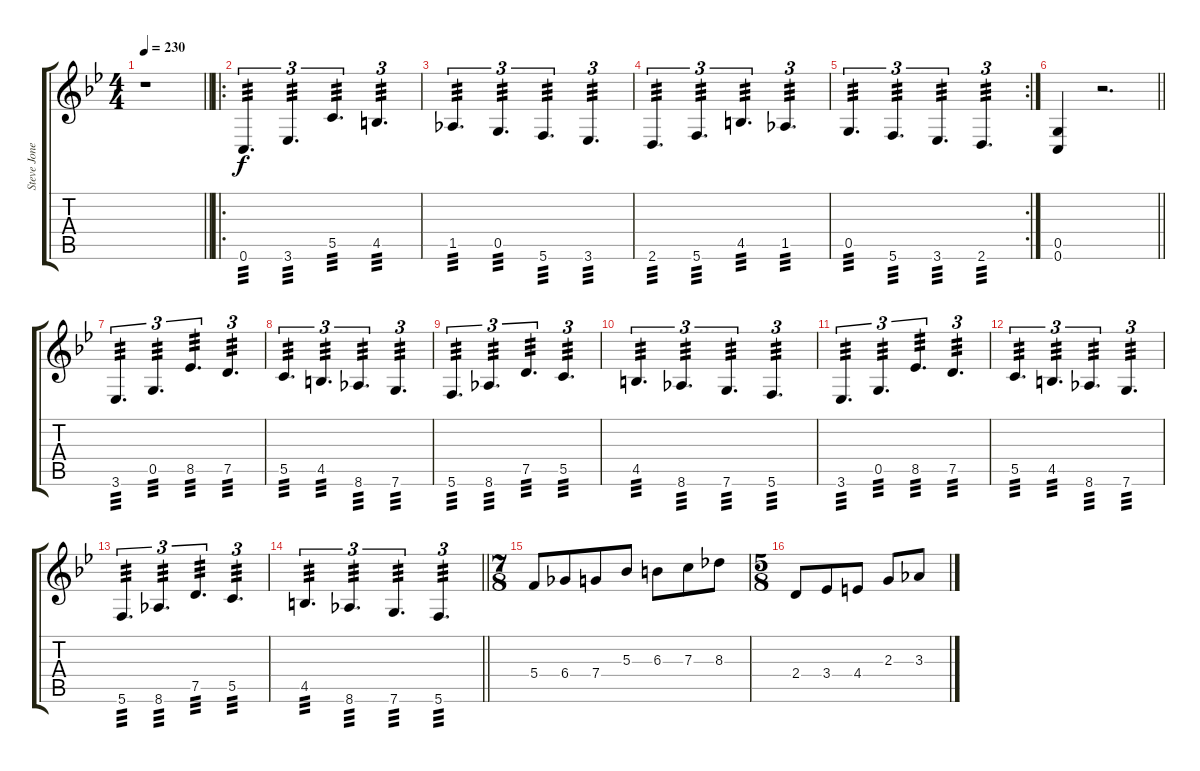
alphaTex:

\track ("Steve Jones I" "Steve Jone") {instrument overdrivenguitar}
\staff {score tabs}
\tuning (D4 A3 F3 C3 G2 C2) {hide}
\ts (4 4)
\tempo 230
\clef g2
\barLineRight lightlight
\ks bb
r.1{dy f instrument overdrivenguitar} |
\ro
\section ("" "")
0.6.4{d tu (3 2) tp 3} 3.6.4{d tu (3 2) tp 3} 5.5.4{d tu (3 2) tp 3} 4.5.4{d tu (3 2) tp 3} |
1.5.4{d tu (3 2) tp 3} 0.5.4{d tu (3 2) tp 3} 5.6.4{d tu (3 2) tp 3} 3.6.4{d tu (3 2) tp 3} |
2.6.4{d tu (3 2) tp 3} 5.6.4{d tu (3 2) tp 3} 4.5.4{d tu (3 2) tp 3} 1.5.4{d tu (3 2) tp 3} |
\rc 2
0.5.4{d tu (3 2) tp 3} 5.6.4{d tu (3 2) tp 3} 3.6.4{d tu (3 2) tp 3} 2.6.4{d tu (3 2) tp 3} |
\barLineRight lightlight
(0.5 0.6).4 r.2{d} |
\section ("" "")
3.6.4{d tu (3 2) tp 3} 0.5.4{d tu (3 2) tp 3} 8.5.4{d tu (3 2) tp 3} 7.5.4{d tu (3 2) tp 3} |
5.5.4{d tu (3 2) tp 3} 4.5.4{d tu (3 2) tp 3} 8.6.4{d tu (3 2) tp 3} 7.6.4{d tu (3 2) tp 3} |
5.6.4{d tu (3 2) tp 3} 8.6.4{d tu (3 2) tp 3} 7.5.4{d tu (3 2) tp 3} 5.5.4{d tu (3 2) tp 3} |
4.5.4{d tu (3 2) tp 3} 8.6.4{d tu (3 2) tp 3} 7.6.4{d tu (3 2) tp 3} 5.6.4{d tu (3 2) tp 3} |
3.6.4{d tu (3 2) tp 3} 0.5.4{d tu (3 2) tp 3} 8.5.4{d tu (3 2) tp 3} 7.5.4{d tu (3 2) tp 3} |
5.5.4{d tu (3 2) tp 3} 4.5.4{d tu (3 2) tp 3} 8.6.4{d tu (3 2) tp 3} 7.6.4{d tu (3 2) tp 3} |
5.6.4{d tu (3 2) tp 3} 8.6.4{d tu (3 2) tp 3} 7.5.4{d tu (3 2) tp 3} 5.5.4{d tu (3 2) tp 3} |
\barLineRight lightlight
4.5.4{d tu (3 2) tp 3} 8.6.4{d tu (3 2) tp 3} 7.6.4{d tu (3 2) tp 3} 5.6.4{d tu (3 2) tp 3} |
\ts (7 8)
\section ("" "")
5.4.8 6.4.8 7.4.8 5.3.8 6.3.8 7.3.8 8.3.8 |
\ts (5 8)
2.4.8 3.4.8 4.4.8 2.3.8 3.3.8
